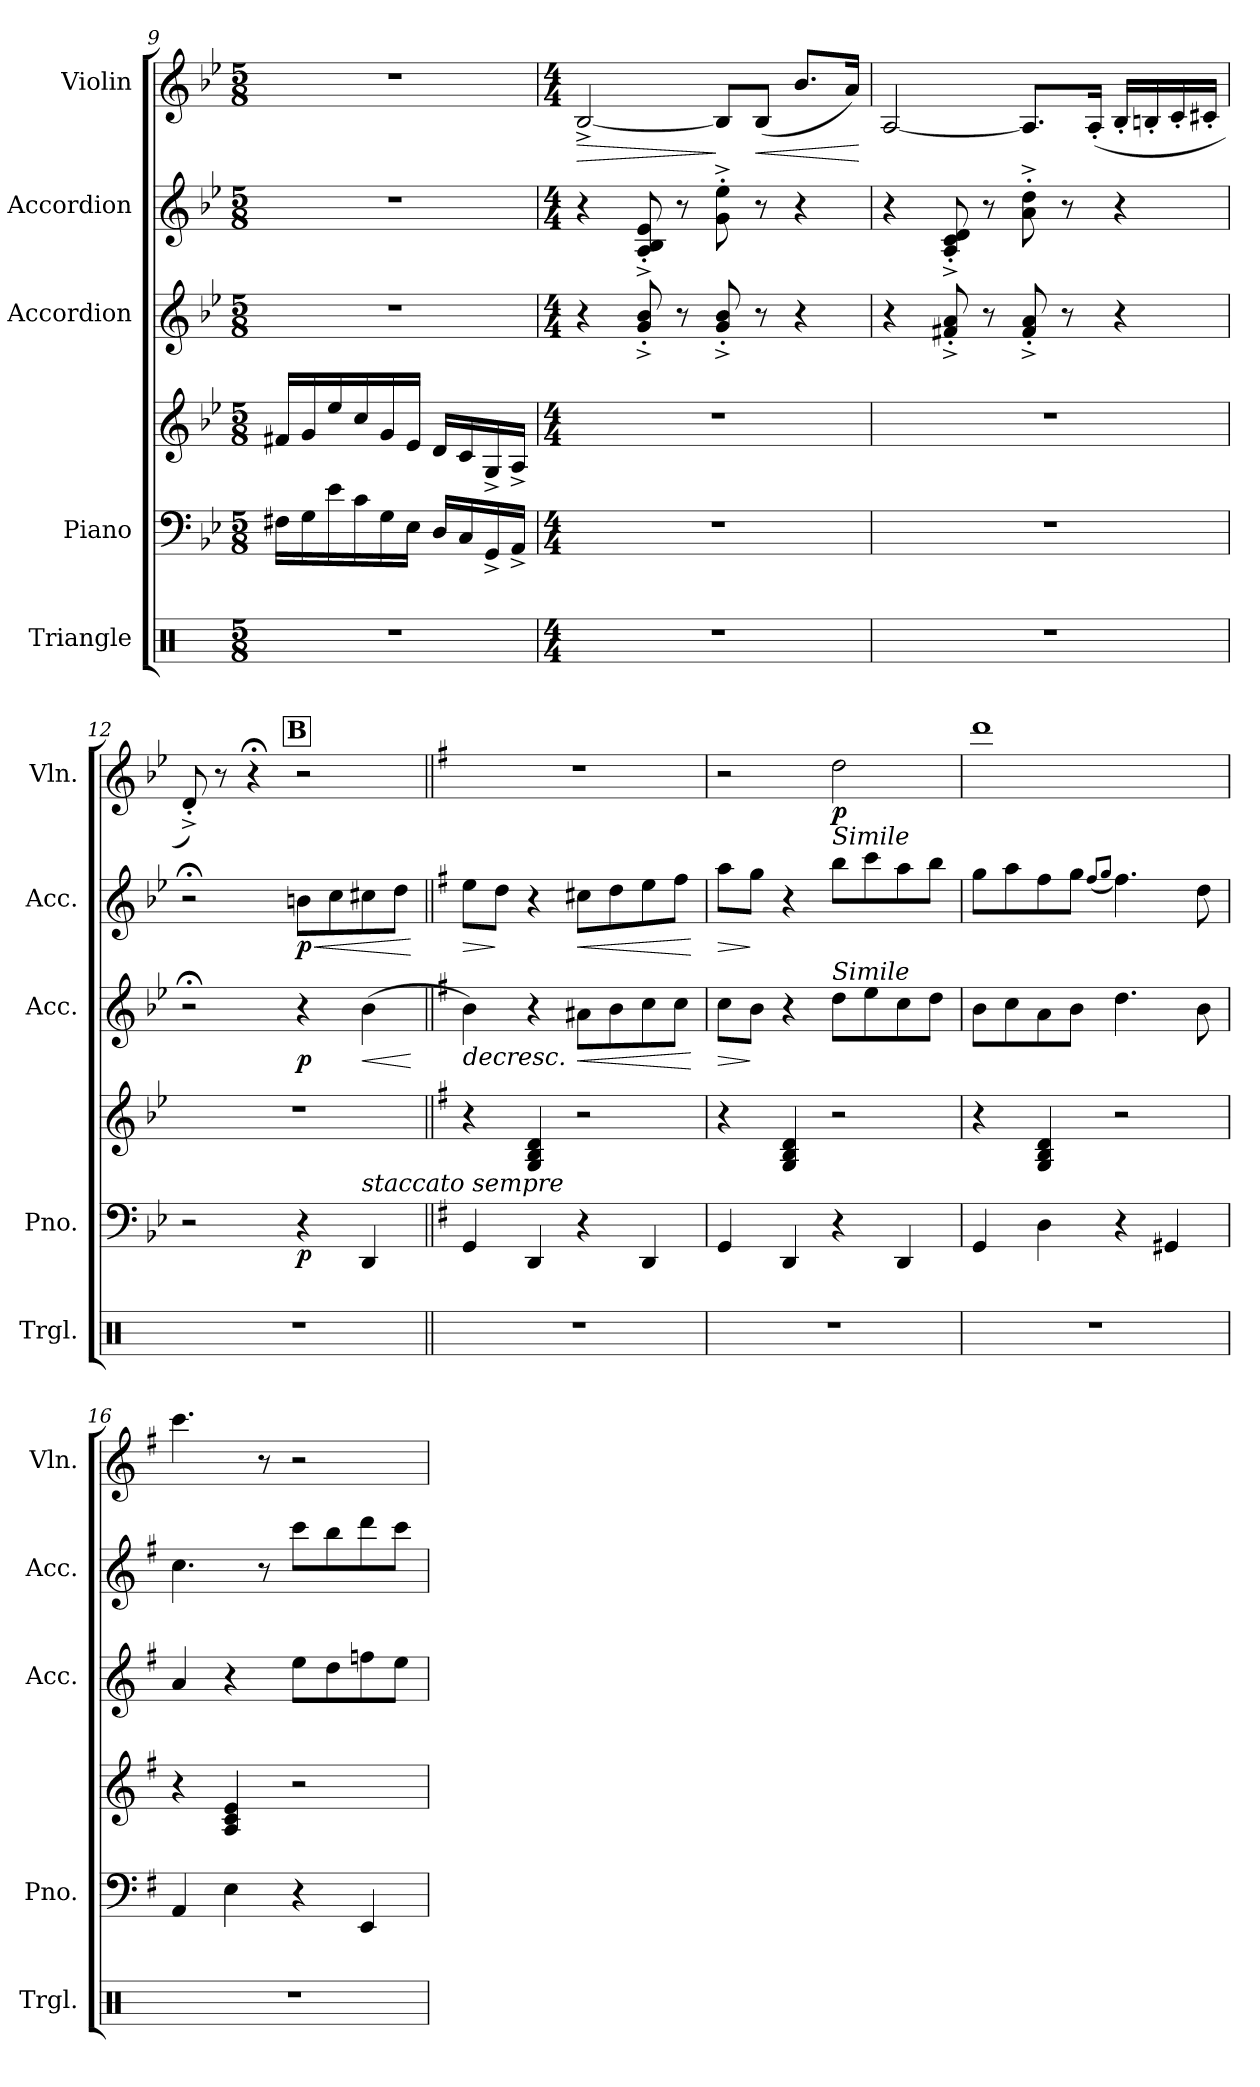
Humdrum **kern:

**kern	**kern	**kern	**dynam	**kern	**dynam	**kern	**dynam	**kern	**dynam
*part5	*part4	*part4	*part4	*part3	*part3	*part2	*part2	*part1	*part1
*staff6	*staff5	*staff4	*staff4/5	*staff3	*staff3	*staff2	*staff2	*staff1	*staff1
*I"Triangle	*I"Piano	*	*	*I"Accordion	*	*I"Accordion	*	*I"Violin	*
*I'Trgl.	*I'Pno.	*	*	*I'Acc.	*	*I'Acc.	*	*I'Vln.	*
*clefX	*clefF4	*clefG2	*	*clefG2	*	*clefG2	*	*clefG2	*
*k[]	*k[b-e-]	*k[b-e-]	*	*k[b-e-]	*	*k[b-e-]	*	*k[b-e-]	*
*M5/8	*M5/8	*M5/8	*	*M5/8	*	*M5/8	*	*M5/8	*
=9	=9	=9	=9	=9	=9	=9	=9	=9	=9
8%5r	16F#X\LL	16f#X/LL	.	8%5r	.	8%5r	.	8%5r	.
.	16G\	16g/	.	.	.	.	.	.	.
.	16e-\	16ee-/	.	.	.	.	.	.	.
.	16c\	16cc/	.	.	.	.	.	.	.
.	16G\	16g/	.	.	.	.	.	.	.
.	16E-\JJ	16e-/JJ	.	.	.	.	.	.	.
.	16D/LL	16d/LL	.	.	.	.	.	.	.
.	16C/	16c/	.	.	.	.	.	.	.
.	16GG^/	16G^/	.	.	.	.	.	.	.
.	16AA^/JJ	16A^/JJ	.	.	.	.	.	.	.
=10	=10	=10	=10	=10	=10	=10	=10	=10	=10
*M4/4	*M4/4	*M4/4	*	*M4/4	*	*M4/4	*	*M4/4	*
!	!	!	!	!	!	!	!	!	!LO:HP:b
1r	1r	1r	.	4r	.	4r	.	[2B-^/	>
.	.	.	.	8g/'^ 8b-/'^	.	8A/'^ 8B-/'^ 8e-/'^	.	.	.
.	.	.	.	8r	.	8r	.	.	.
.	.	.	.	8g/'^ 8b-/'^	.	8g\'^ 8ee-\'^	.	8B-/L]	]
!	!	!	!	!	!	!	!	!	!LO:HP:b
.	.	.	.	8r	.	8r	.	(8B-/J	<
.	.	.	.	4r	.	4r	.	8.b-/L	.
.	.	.	.	.	.	.	.	16a/Jk)	.
.	.	.	.	.	.	.	.	.	[
!!LO:LB:g=z
=11	=11	=11	=11	=11	=11	=11	=11	=11	=11
1r	1r	1r	.	4r	.	4r	.	[2A/	.
.	.	.	.	8f#X/'^ 8a/'^	.	8A/'^ 8c/'^ 8d/'^	.	.	.
.	.	.	.	8r	.	8r	.	.	.
.	.	.	.	8f#/'^ 8a/'^	.	8a\'^ 8dd\'^	.	8.A/L]	.
.	.	.	.	8r	.	8r	.	.	.
.	.	.	.	.	.	.	.	(16A'/Jk	.
.	.	.	.	4r	.	4r	.	16B-'/LL	.
.	.	.	.	.	.	.	.	16Bn'/	.
.	.	.	.	.	.	.	.	16c'/	.
.	.	.	.	.	.	.	.	16c#X'/JJ	.
!!LO:REH:place=s1:a:B:fs=14:t=B:qo=2
=12	=12	=12	=12	=12	=12	=12	=12	=12	=12
1r	2r	1r	.	2r;<	.	2r;<	.	8d^'/)	.
.	.	.	.	.	.	.	.	8r	.
.	.	.	.	.	.	.	.	4r;<	.
!	!	!	!LO:DY:b=2	!	!LO:DY:b	!	!LO:HP:b	!	!
!	!	!	!	!	!	!	!LO:DY:n=1:b	!	!
.	4r	.	p	4r	p	8bn\L	< p	2r	.
.	.	.	.	.	.	8cc\	.	.	.
!	!LO:TX:a:i:t=staccato sempre	!	!	!	!	!	!	!	!
!	!	!	!	!	!LO:HP:b	!	!	!	!
.	4DD/	.	.	(4b-\	<	8cc#X\	.	.	.
.	.	.	.	.	.	8dd\J	.	.	.
.	.	.	.	.	[	.	[	.	.
=13||	=13||	=13||	=13||	=13||	=13||	=13||	=13||	=13||	=13||
*	*k[f#]	*k[f#]	*	*k[f#]	*	*k[f#]	*	*k[f#]	*
!	!	!	!	!	!LO:HP:b	!	!LO:HP:b	!	!
1r	4GG/	4r	.	4b\)	>	8ee\L	>	1r	.
.	.	.	.	.	.	8dd\J	]	.	.
.	4DD/	4G/ 4B/ 4d/	.	4r	.	4r	.	.	.
!	!	!	!	!	!LO:HP:b	!	!LO:HP:b	!	!
.	4r	2r	.	8a#X\L	<	8cc#X\L	<	.	.
.	.	.	.	8b\	.	8dd\	.	.	.
.	4DD/	.	.	8cc\	.	8ee\	.	.	.
.	.	.	.	8cc\J	.	8ff#\J	.	.	.
.	.	.	.	.	] [	.	[	.	.
=14	=14	=14	=14	=14	=14	=14	=14	=14	=14
!	!	!	!	!	!LO:HP:b	!	!LO:HP:b	!	!
1r	4GG/	4r	.	8cc\L	>	8aa\L	>	2r	.
.	.	.	.	8b\J	]	8gg\J	]	.	.
.	4DD/	4G/ 4B/ 4d/	.	4r	.	4r	.	.	.
!	!	!	!	!	!	!LO:TX:a:i:t=Simile	!	!	!
!	!	!	!	!LO:TX:a:i:t=Simile	!	!	!	!	!
!	!	!	!	!	!	!	!	!	!LO:DY:b
.	4r	2r	.	8dd\L	.	8bb\L	.	2dd\	p
.	.	.	.	8ee\	.	8ccc\	.	.	.
.	4DD/	.	.	8cc\	.	8aa\	.	.	.
.	.	.	.	8dd\J	.	8bb\J	.	.	.
=15	=15	=15	=15	=15	=15	=15	=15	=15	=15
1r	4GG/	4r	.	8b\L	.	8gg\L	.	1ddd	.
.	.	.	.	8cc\	.	8aa\	.	.	.
.	4D\	4G/ 4B/ 4d/	.	8a\	.	8ff#\	.	.	.
.	.	.	.	8b\J	.	8gg\J	.	.	.
.	.	.	.	.	.	(8qff#/L	.	.	.
.	.	.	.	.	.	8qgg/J	.	.	.
.	4r	2r	.	4.dd\	.	4.ff#\)	.	.	.
.	4GG#X/	.	.	.	.	.	.	.	.
.	.	.	.	8b\	.	8dd\	.	.	.
!!LO:PB:g=z
=16	=16	=16	=16	=16	=16	=16	=16	=16	=16
1r	4AA/	4r	.	4a/	.	4.cc\	.	4.ccc\	.
.	4E\	4A/ 4c/ 4e/	.	4r	.	.	.	.	.
.	.	.	.	.	.	8r	.	8r	.
.	4r	2r	.	8ee\L	.	8ccc\L	.	2r	.
.	.	.	.	8dd\	.	8bb\	.	.	.
.	4EE/	.	.	8ffn\	.	8ddd\	.	.	.
.	.	.	.	8ee\J	.	8ccc\J	.	.	.
=	=	=	=	=	=	=	=	=	=
*-	*-	*-	*-	*-	*-	*-	*-	*-	*-
